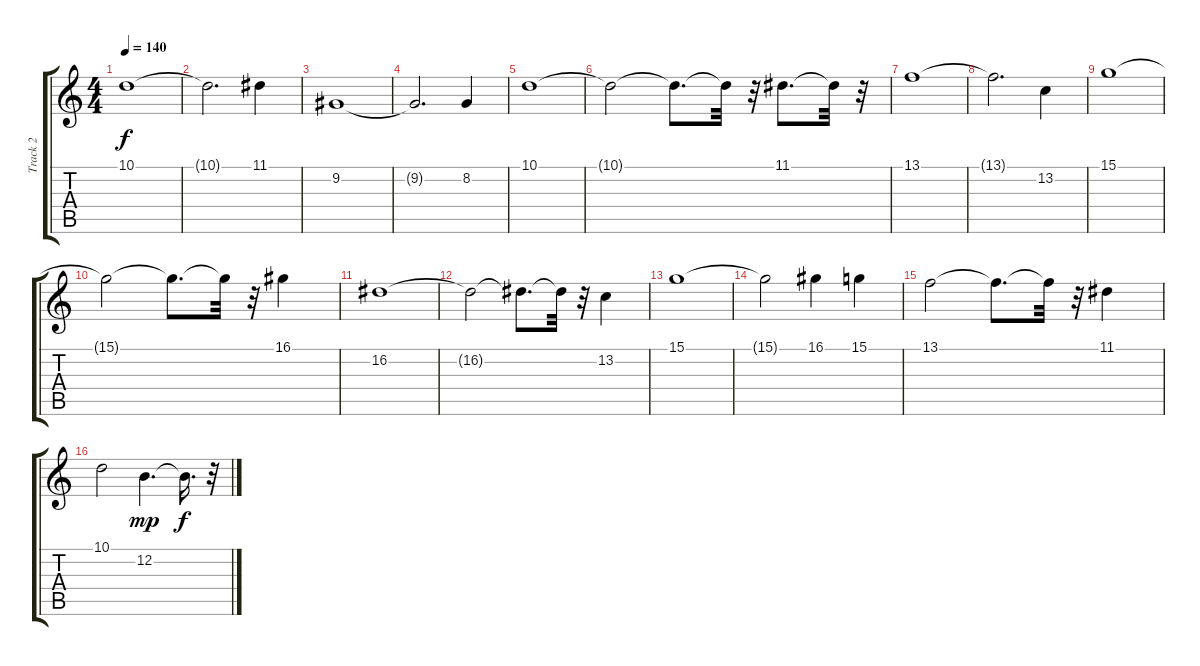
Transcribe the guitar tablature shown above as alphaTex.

\track ("Track 2" "Track 2") {instrument lead3calliope}
\staff {score tabs}
\tuning (E4 B3 G3 D3 A2 E2) {hide}
\ts (4 4)
\tempo 140
\clef g2
\ks c
10.1.1{dy f} |
10.1{t}.2{d} 11.1.4 |
9.2.1 |
9.2{t}.2{d} 8.2.4 |
10.1.1 |
10.1{t}.2 10.1{t}.8{d} 10.1{t}.32 r.32 11.1.8{d} 11.1{t}.32 r.32 |
13.1.1 |
13.1{t}.2{d} 13.2.4 |
15.1.1 |
15.1{t}.2 15.1{t}.8{d} 15.1{t}.32 r.32 16.1.4 |
16.2.1 |
16.2{t}.2 16.2{t}.8{d} 16.2{t}.32 r.32 13.2.4 |
15.1.1 |
15.1{t}.2 16.1.4 15.1.4 |
13.1.2 13.1{t}.8{d} 13.1{t}.32 r.32 11.1.4 |
10.1.2 12.2.4{d dy mp} 12.2{t}.16{d dy f} r.32
